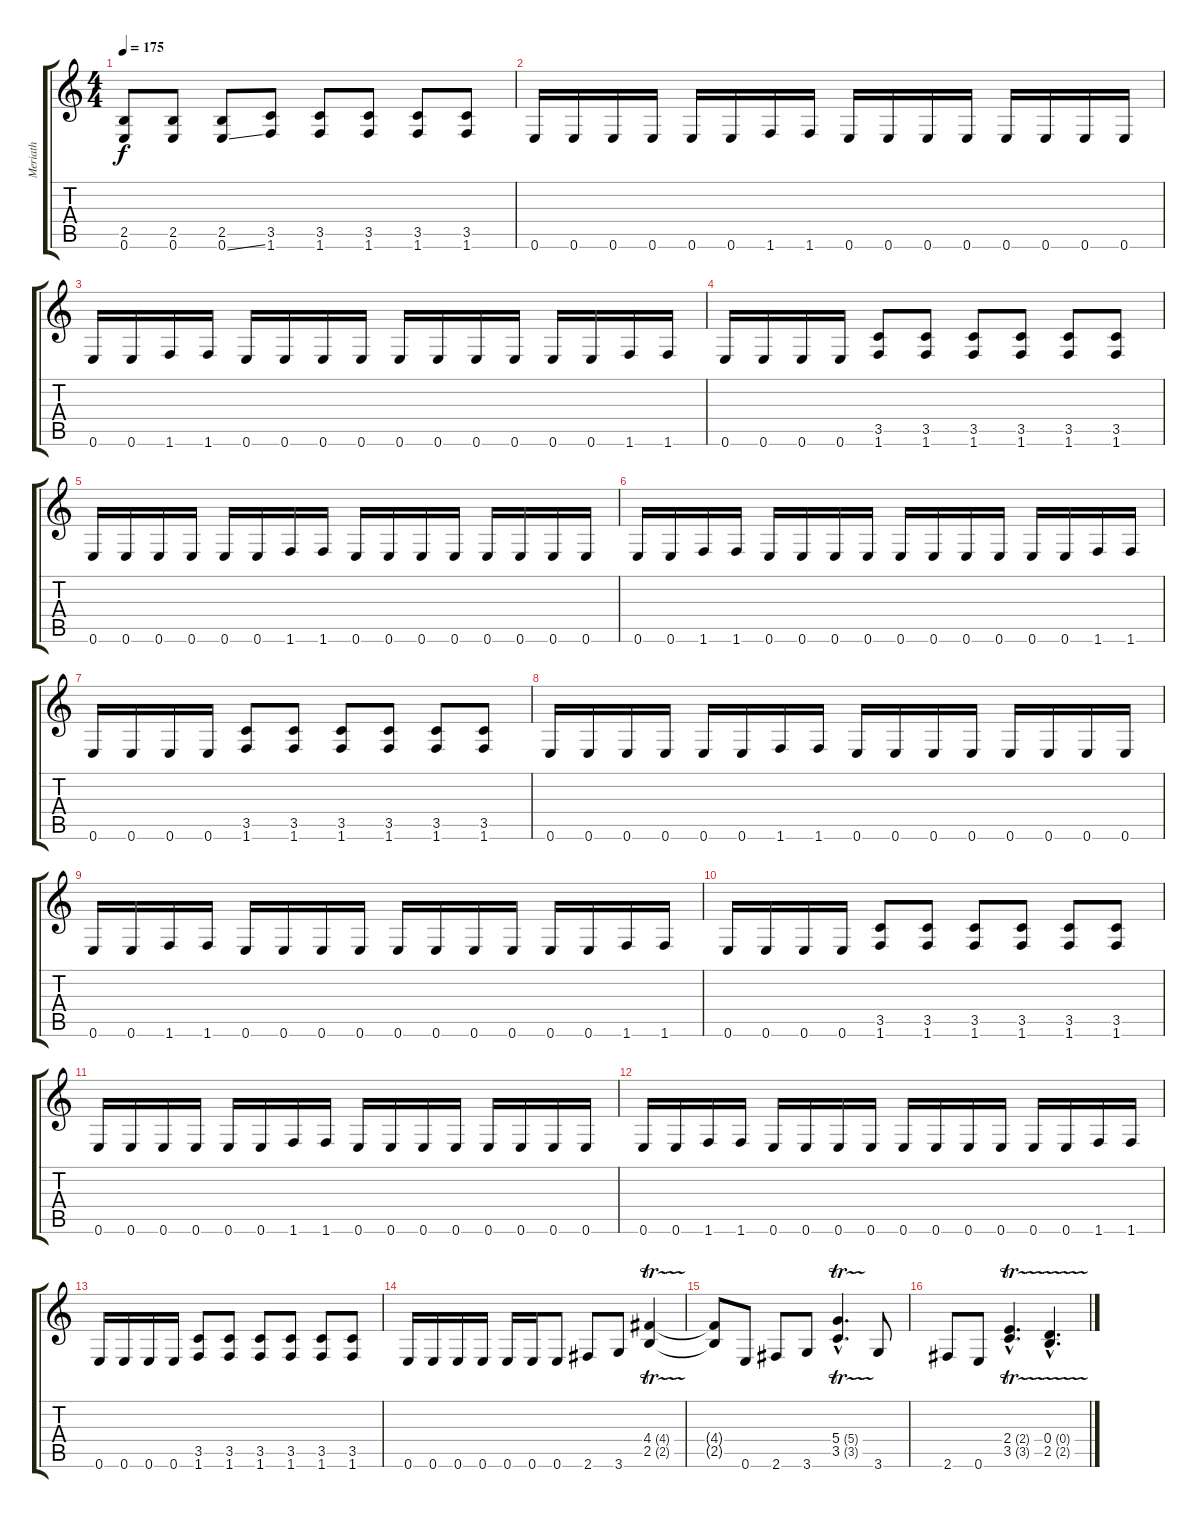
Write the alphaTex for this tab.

\track ("Meriath" "Meriath") {instrument distortionguitar}
\staff {score tabs}
\tuning (E4 B3 G3 D3 A2 E2) {hide}
\ts (4 4)
\tempo 175
\clef g2
\ks c
(2.5 0.6).8{dy f} (2.5 0.6).8 (2.5 0.6{ss}).8 (3.5 1.6).8 (3.5 1.6).8 (3.5 1.6).8 (3.5 1.6).8 (3.5 1.6).8 |
0.6.16 0.6.16 0.6.16 0.6.16 0.6.16 0.6.16 1.6.16 1.6.16 0.6.16 0.6.16 0.6.16 0.6.16 0.6.16 0.6.16 0.6.16 0.6.16 |
0.6.16 0.6.16 1.6.16 1.6.16 0.6.16 0.6.16 0.6.16 0.6.16 0.6.16 0.6.16 0.6.16 0.6.16 0.6.16 0.6.16 1.6.16 1.6.16 |
0.6.16 0.6.16 0.6.16 0.6.16 (3.5 1.6).8 (3.5 1.6).8 (3.5 1.6).8 (3.5 1.6).8 (3.5 1.6).8 (3.5 1.6).8 |
0.6.16 0.6.16 0.6.16 0.6.16 0.6.16 0.6.16 1.6.16 1.6.16 0.6.16 0.6.16 0.6.16 0.6.16 0.6.16 0.6.16 0.6.16 0.6.16 |
0.6.16 0.6.16 1.6.16 1.6.16 0.6.16 0.6.16 0.6.16 0.6.16 0.6.16 0.6.16 0.6.16 0.6.16 0.6.16 0.6.16 1.6.16 1.6.16 |
0.6.16 0.6.16 0.6.16 0.6.16 (3.5 1.6).8 (3.5 1.6).8 (3.5 1.6).8 (3.5 1.6).8 (3.5 1.6).8 (3.5 1.6).8 |
0.6.16 0.6.16 0.6.16 0.6.16 0.6.16 0.6.16 1.6.16 1.6.16 0.6.16 0.6.16 0.6.16 0.6.16 0.6.16 0.6.16 0.6.16 0.6.16 |
0.6.16 0.6.16 1.6.16 1.6.16 0.6.16 0.6.16 0.6.16 0.6.16 0.6.16 0.6.16 0.6.16 0.6.16 0.6.16 0.6.16 1.6.16 1.6.16 |
0.6.16 0.6.16 0.6.16 0.6.16 (3.5 1.6).8 (3.5 1.6).8 (3.5 1.6).8 (3.5 1.6).8 (3.5 1.6).8 (3.5 1.6).8 |
0.6.16 0.6.16 0.6.16 0.6.16 0.6.16 0.6.16 1.6.16 1.6.16 0.6.16 0.6.16 0.6.16 0.6.16 0.6.16 0.6.16 0.6.16 0.6.16 |
0.6.16 0.6.16 1.6.16 1.6.16 0.6.16 0.6.16 0.6.16 0.6.16 0.6.16 0.6.16 0.6.16 0.6.16 0.6.16 0.6.16 1.6.16 1.6.16 |
0.6.16 0.6.16 0.6.16 0.6.16 (3.5 1.6).8 (3.5 1.6).8 (3.5 1.6).8 (3.5 1.6).8 (3.5 1.6).8 (3.5 1.6).8 |
0.6.16 0.6.16 0.6.16 0.6.16 0.6.16 0.6.16 0.6.8 2.6.8 3.6.8 (4.4{tr (4 16)} 2.5{tr (2 16)}).4 |
(4.4{t} 2.5{t}).8 0.6.8 2.6.8 3.6.8 (5.4{tr (5 16) hac} 3.5{tr (3 16) hac}).4{d} 3.6.8 |
2.6.8 0.6.8 (2.4{tr (2 16) hac} 3.5{tr (3 16) hac}).4{d} (0.4{tr (0 16) hac} 2.5{tr (2 16) hac}).4{d}
